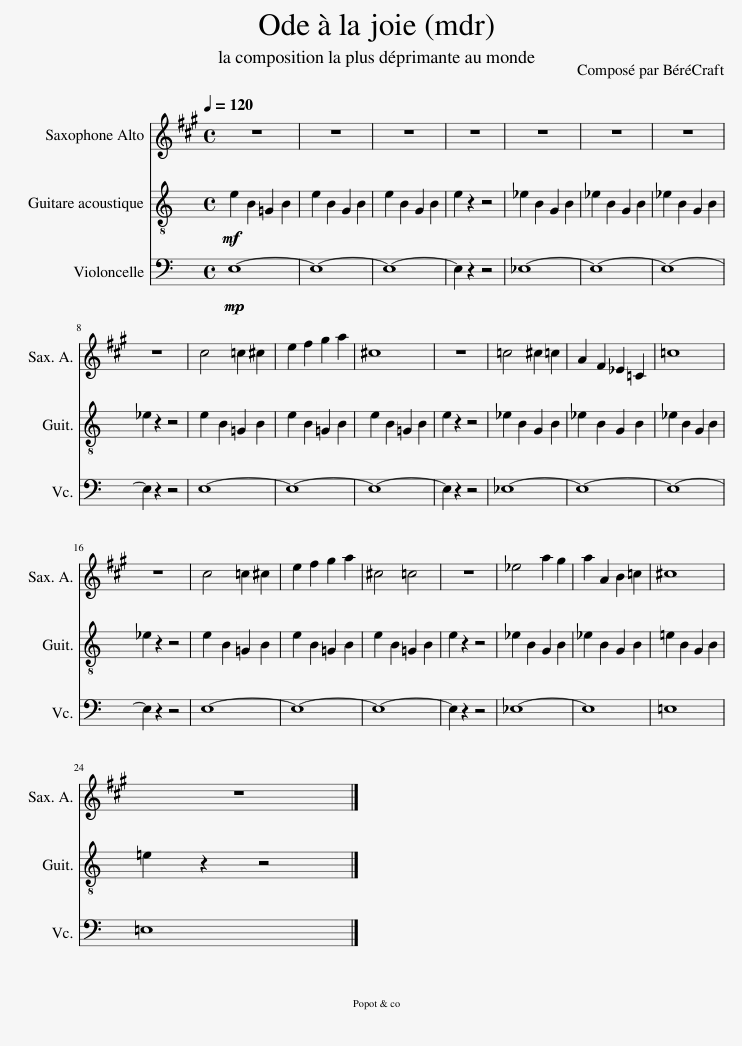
X:1
%%score 1 2 3
L:1/8
Q:1/4=120
M:4/4
I:linebreak $
K:C
V:1 treble transpose=-9
V:2 treble-8
V:3 bass
V:1
[K:A] z8 | z8 | z8 | z8 | z8 | %5
 z8 | z8 |$ z8 | c4 =c2 ^c2 | e2 f2 g2 a2 | %10
 ^c8 | z8 | =c4 ^c2 =c2 | A2 F2 _E2 =C2 | =c8 |$ %15
 z8 | c4 =c2 ^c2 | e2 f2 g2 a2 | ^c4 =c4 | z8 | %20
 _e4 a2 g2 | a2 A2 B2 =c2 | ^c8 |$ z8 |] %24
V:2
!mf! e2 B2 =G2 B2 | e2 B2 G2 B2 | e2 B2 G2 B2 | e2 z2 z4 | _e2 B2 G2 B2 | %5
 _e2 B2 G2 B2 | _e2 B2 G2 B2 |$ _e2 z2 z4 | e2 B2 =G2 B2 | e2 B2 =G2 B2 | %10
 e2 B2 =G2 B2 | e2 z2 z4 | _e2 B2 G2 B2 | _e2 B2 G2 B2 | _e2 B2 G2 B2 |$ %15
 _e2 z2 z4 | e2 B2 =G2 B2 | e2 B2 =G2 B2 | e2 B2 =G2 B2 | e2 z2 z4 | %20
 _e2 B2 G2 B2 | _e2 B2 G2 B2 | =e2 B2 G2 B2 |$ =e2 z2 z4 |] %24
V:3
!mp! E,8- | E,8- | E,8- | E,2 z2 z4 | _E,8- | %5
 E,8- | E,8- |$ E,2 z2 z4 | E,8- | E,8- | %10
 E,8- | E,2 z2 z4 | _E,8- | E,8- | E,8- |$ %15
 E,2 z2 z4 | E,8- | E,8- | E,8- | E,2 z2 z4 | %20
 _E,8- | E,8 | =E,8 |$ =E,8 |] %24
